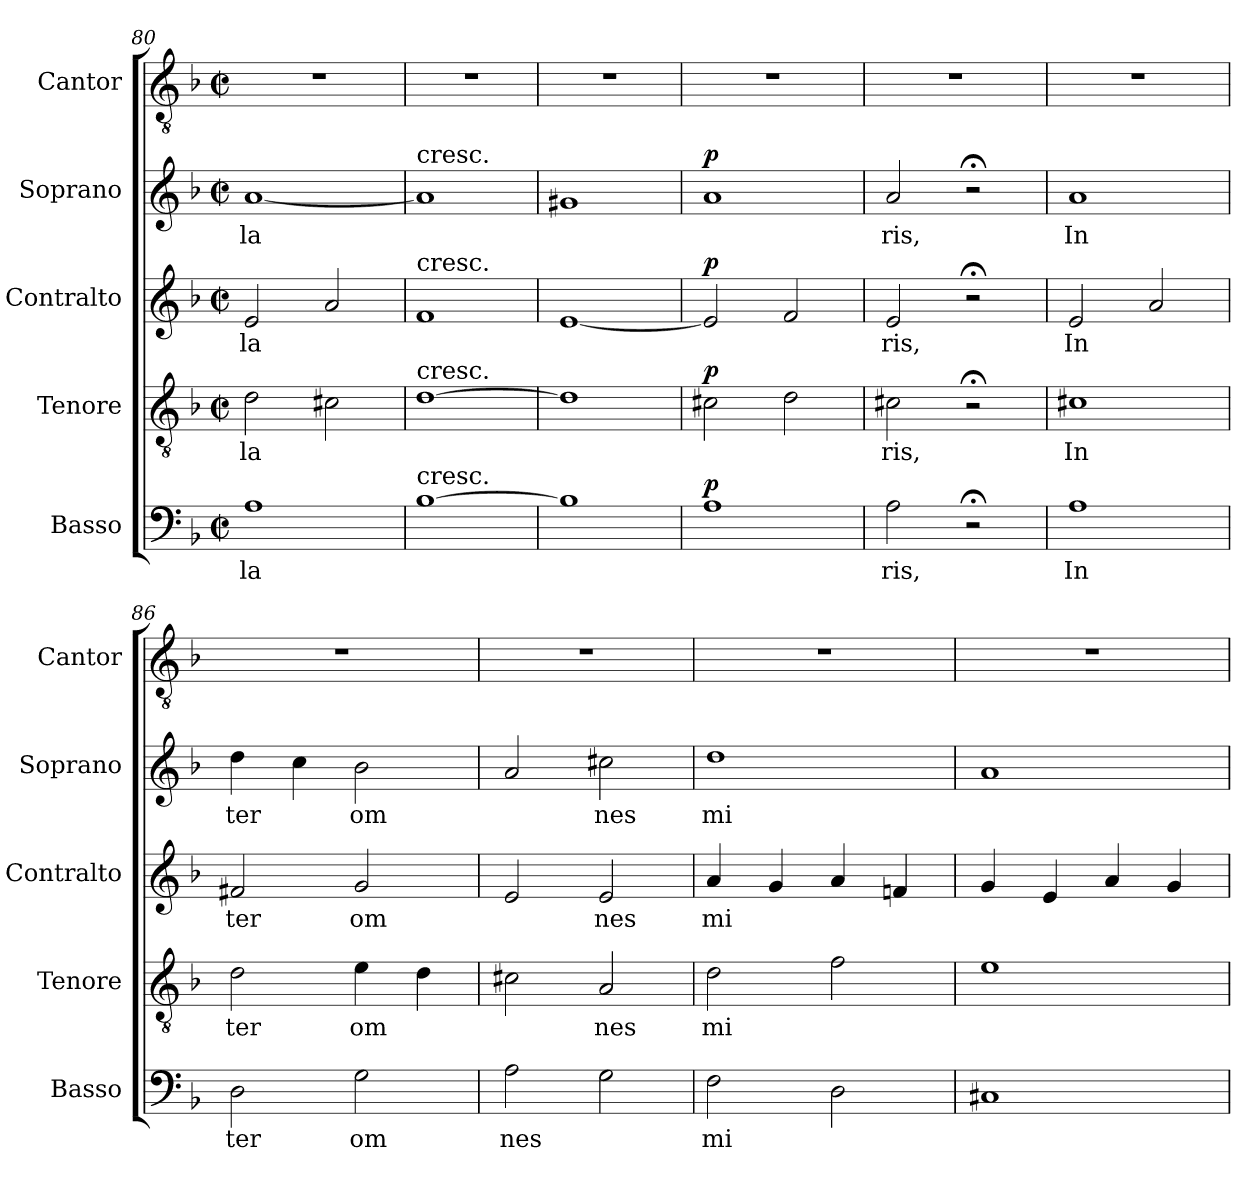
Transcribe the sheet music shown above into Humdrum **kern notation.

**kern	**text	**dynam	**kern	**text	**dynam	**kern	**text	**dynam	**kern	**text	**dynam	**kern
*part5	*part5	*part5	*part4	*part4	*part4	*part3	*part3	*part3	*part2	*part2	*part2	*part1
*staff5	*staff5	*staff5	*staff4	*staff4	*staff4	*staff3	*staff3	*staff3	*staff2	*staff2	*staff2	*staff1
*I"Basso	*	*	*I"Tenore	*	*	*I"Contralto	*	*	*I"Soprano	*	*	*I"Cantor
*I'Basso	*	*	*I'Tenore	*	*	*I'Contralto	*	*	*I'Soprano	*	*	*I'Cantor
*clefF4	*	*	*clefGv2	*	*	*clefG2	*	*	*clefG2	*	*	*clefGv2
*k[b-]	*	*	*k[b-]	*	*	*k[b-]	*	*	*k[b-]	*	*	*k[b-]
*F:	*	*	*F:	*	*	*F:	*	*	*F:	*	*	*F:
*M2/2	*	*	*M2/2	*	*	*M2/2	*	*	*M2/2	*	*	*M2/2
*met(c|)	*	*	*met(c|)	*	*	*met(c|)	*	*	*met(c|)	*	*	*met(c|)
=80	=80	=80	=80	=80	=80	=80	=80	=80	=80	=80	=80	=80
!	!LO:LY:b	!	!	!LO:LY:b	!	!	!LO:LY:b	!	!	!LO:LY:b	!	!
1A	la	.	2d\	la	.	2e/	la	.	[1a	la	.	1r
.	.	.	2c#X\	.	.	2a/	.	.	.	.	.	.
=81	=81	=81	=81	=81	=81	=81	=81	=81	=81	=81	=81	=81
!	!	!	!	!	!	!	!	!	!LO:TX:a:t=cresc.	!	!	!
!	!	!	!	!	!	!LO:TX:a:t=cresc.	!	!	!	!	!	!
!	!	!	!LO:TX:a:t=cresc.	!	!	!	!	!	!	!	!	!
!LO:TX:a:t=cresc.	!	!	!	!	!	!	!	!	!	!	!	!
[1B-	.	.	[1d	.	.	1f	.	.	1a]	.	.	1r
=82	=82	=82	=82	=82	=82	=82	=82	=82	=82	=82	=82	=82
1B-]	.	.	1d]	.	.	[1e	.	.	1g#X	.	.	1r
=83	=83	=83	=83	=83	=83	=83	=83	=83	=83	=83	=83	=83
!	!	!LO:DY:a	!	!	!LO:DY:a	!	!	!LO:DY:a	!	!	!LO:DY:a	!
1A	.	p	2c#X\	.	p	2e/]	.	p	1a	.	p	1r
.	.	.	2d\	.	.	2f/	.	.	.	.	.	.
=84	=84	=84	=84	=84	=84	=84	=84	=84	=84	=84	=84	=84
!	!LO:LY:b	!	!	!LO:LY:b	!	!	!LO:LY:b	!	!	!LO:LY:b	!	!
2A\	ris,	.	2c#X\	ris,	.	2e/	ris,	.	2a/	ris,	.	1r
2r;<	.	.	2r;<	.	.	2r;<	.	.	2r;<	.	.	.
!!LO:LB:g=z
=85	=85	=85	=85	=85	=85	=85	=85	=85	=85	=85	=85	=85
!	!LO:LY:b	!	!	!LO:LY:b	!	!	!LO:LY:b	!	!	!LO:LY:b	!	!
1A	In	.	1c#X	In	.	2e/	In	.	1a	In	.	1r
.	.	.	.	.	.	2a/	.	.	.	.	.	.
=86	=86	=86	=86	=86	=86	=86	=86	=86	=86	=86	=86	=86
!	!LO:LY:b	!	!	!LO:LY:b	!	!	!LO:LY:b	!	!	!LO:LY:b	!	!
2D\	ter	.	2d\	ter	.	2f#X/	ter	.	4dd\	ter	.	1r
.	.	.	.	.	.	.	.	.	4cc\	.	.	.
!	!LO:LY:b	!	!	!LO:LY:b	!	!	!LO:LY:b	!	!	!LO:LY:b	!	!
2G\	om	.	4e\	om	.	2g/	om	.	2b-\	om	.	.
.	.	.	4d\	.	.	.	.	.	.	.	.	.
=87	=87	=87	=87	=87	=87	=87	=87	=87	=87	=87	=87	=87
!	!LO:LY:b	!	!	!	!	!	!	!	!	!	!	!
2A\	nes	.	2c#X\	.	.	2e/	.	.	2a/	.	.	1r
!	!	!	!	!LO:LY:b	!	!	!LO:LY:b	!	!	!LO:LY:b	!	!
2G\	.	.	2A/	nes	.	2e/	nes	.	2cc#X\	nes	.	.
=88	=88	=88	=88	=88	=88	=88	=88	=88	=88	=88	=88	=88
!	!LO:LY:b	!	!	!LO:LY:b	!	!	!LO:LY:b	!	!	!LO:LY:b	!	!
2F\	mi	.	2d\	mi	.	4a/	mi	.	1dd	mi	.	1r
.	.	.	.	.	.	4g/	.	.	.	.	.	.
2D\	.	.	2f\	.	.	4a/	.	.	.	.	.	.
.	.	.	.	.	.	4fn/	.	.	.	.	.	.
=89	=89	=89	=89	=89	=89	=89	=89	=89	=89	=89	=89	=89
1C#X	.	.	1e	.	.	4g/	.	.	1a	.	.	1r
.	.	.	.	.	.	4e/	.	.	.	.	.	.
.	.	.	.	.	.	4a/	.	.	.	.	.	.
.	.	.	.	.	.	4g/	.	.	.	.	.	.
=	=	=	=	=	=	=	=	=	=	=	=	=
*-	*-	*-	*-	*-	*-	*-	*-	*-	*-	*-	*-	*-
